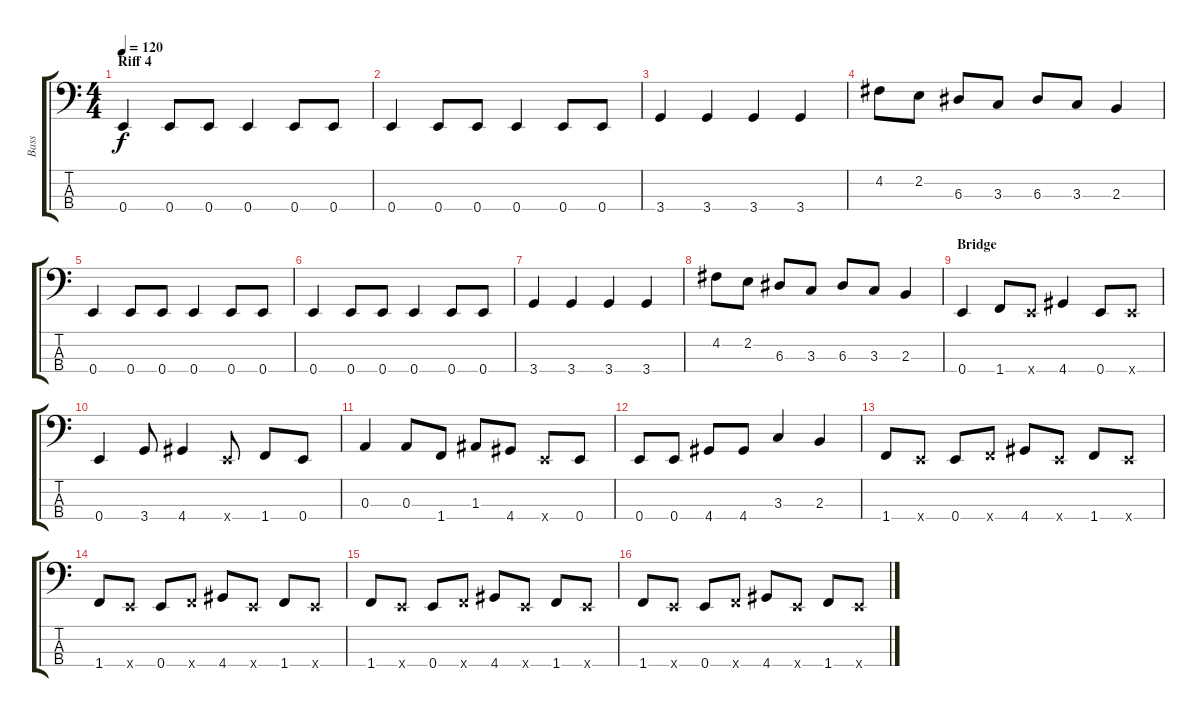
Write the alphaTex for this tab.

\track ("Bass" "Bass") {instrument electricbasspick}
\staff {score tabs}
\tuning (G2 D2 A1 E1) {hide}
\ts (4 4)
\section ("" "Riff 4")
\tempo 120
\clef f4
\ks c
0.4.4{dy f} 0.4.8 0.4.8 0.4.4 0.4.8 0.4.8 |
0.4.4 0.4.8 0.4.8 0.4.4 0.4.8 0.4.8 |
3.4.4 3.4.4 3.4.4 3.4.4 |
4.2.8 2.2.8 6.3.8 3.3.8 6.3.8 3.3.8 2.3.4 |
0.4.4 0.4.8 0.4.8 0.4.4 0.4.8 0.4.8 |
0.4.4 0.4.8 0.4.8 0.4.4 0.4.8 0.4.8 |
3.4.4 3.4.4 3.4.4 3.4.4 |
4.2.8 2.2.8 6.3.8 3.3.8 6.3.8 3.3.8 2.3.4 |
\section ("" "Bridge")
0.4.4 1.4.8 0.4{x}.8 4.4.4 0.4.8 0.4{x}.8 |
0.4.4 3.4.8 4.4.4 0.4{x}.8 1.4.8 0.4.8 |
0.3.4 0.3.8 1.4.8 1.3.8 4.4.8 0.4{x}.8 0.4.8 |
0.4.8 0.4.8 4.4.8 4.4.8 3.3.4 2.3.4 |
1.4.8 0.4{x}.8 0.4.8 1.4{x}.8 4.4.8 0.4{x}.8 1.4.8 0.4{x}.8 |
1.4.8 0.4{x}.8 0.4.8 1.4{x}.8 4.4.8 0.4{x}.8 1.4.8 0.4{x}.8 |
1.4.8 0.4{x}.8 0.4.8 1.4{x}.8 4.4.8 0.4{x}.8 1.4.8 0.4{x}.8 |
1.4.8 0.4{x}.8 0.4.8 1.4{x}.8 4.4.8 0.4{x}.8 1.4.8 0.4{x}.8
